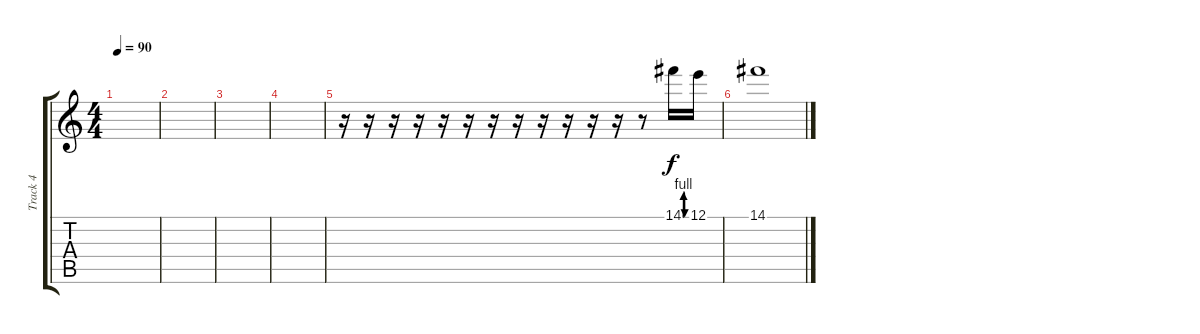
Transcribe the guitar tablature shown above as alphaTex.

\track ("Track 4" "Track 4") {instrument overdrivenguitar}
\staff {score tabs}
\tuning (E4 B3 G3 D3 A2 E2) {hide}
\ts (4 4)
\tempo 90
\clef g2
\ks c
|
|
|
|
r.16 r.16 r.16 r.16 r.16 r.16 r.16 r.16 r.16 r.16 r.16 r.16 r.8 14.1{be (custom 0 0 10 4 20 4 30 0 60 0)}.16 12.1.16 |
14.1.1
